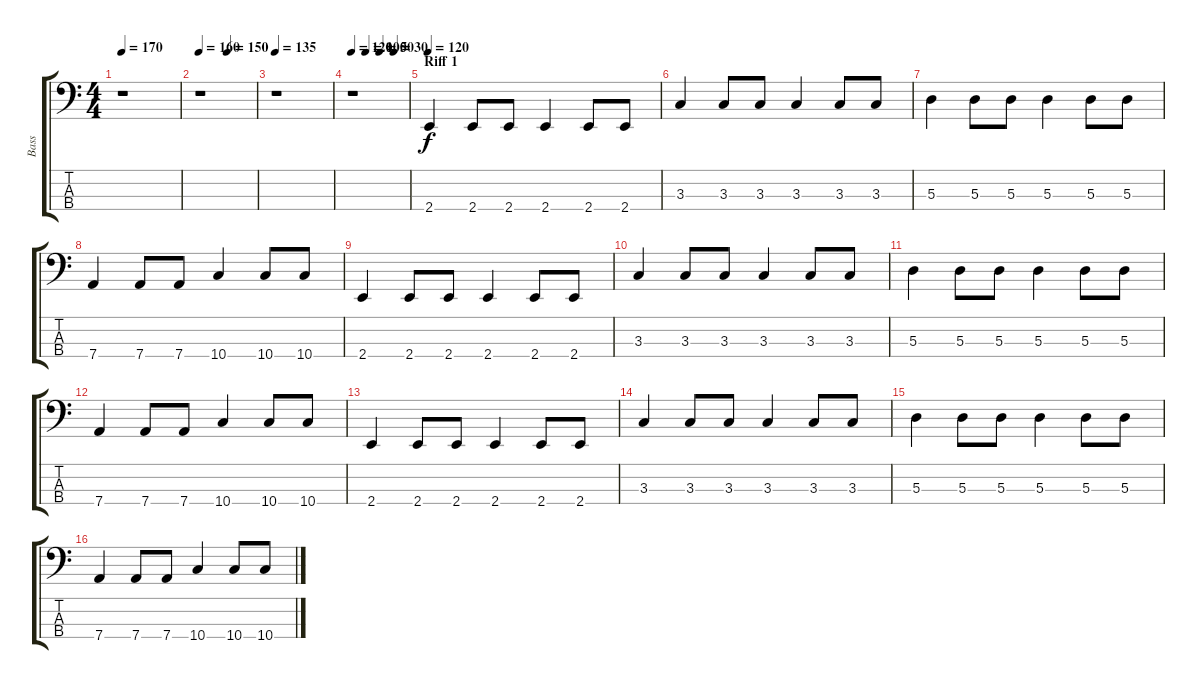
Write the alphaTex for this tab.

\track ("Bass" "Bass") {instrument electricbasspick}
\staff {score tabs}
\tuning (G2 D2 A1 D1) {hide}
\ts (4 4)
\tempo 170
\clef f4
\ks c
r.1{dy f} |
\tempo 160
\tempo (150 0.5)
r.1 |
\tempo 135
r.1 |
\tempo 120
\tempo (100 0.25)
\tempo (50 0.5)
\tempo (30 0.75)
r.1 |
\section ("" "Riff 1")
\tempo 120
2.4.4 2.4.8 2.4.8 2.4.4 2.4.8 2.4.8 |
3.3.4 3.3.8 3.3.8 3.3.4 3.3.8 3.3.8 |
5.3.4 5.3.8 5.3.8 5.3.4 5.3.8 5.3.8 |
7.4.4 7.4.8 7.4.8 10.4.4 10.4.8 10.4.8 |
2.4.4 2.4.8 2.4.8 2.4.4 2.4.8 2.4.8 |
3.3.4 3.3.8 3.3.8 3.3.4 3.3.8 3.3.8 |
5.3.4 5.3.8 5.3.8 5.3.4 5.3.8 5.3.8 |
7.4.4 7.4.8 7.4.8 10.4.4 10.4.8 10.4.8 |
2.4.4 2.4.8 2.4.8 2.4.4 2.4.8 2.4.8 |
3.3.4 3.3.8 3.3.8 3.3.4 3.3.8 3.3.8 |
5.3.4 5.3.8 5.3.8 5.3.4 5.3.8 5.3.8 |
7.4.4 7.4.8 7.4.8 10.4.4 10.4.8 10.4.8
